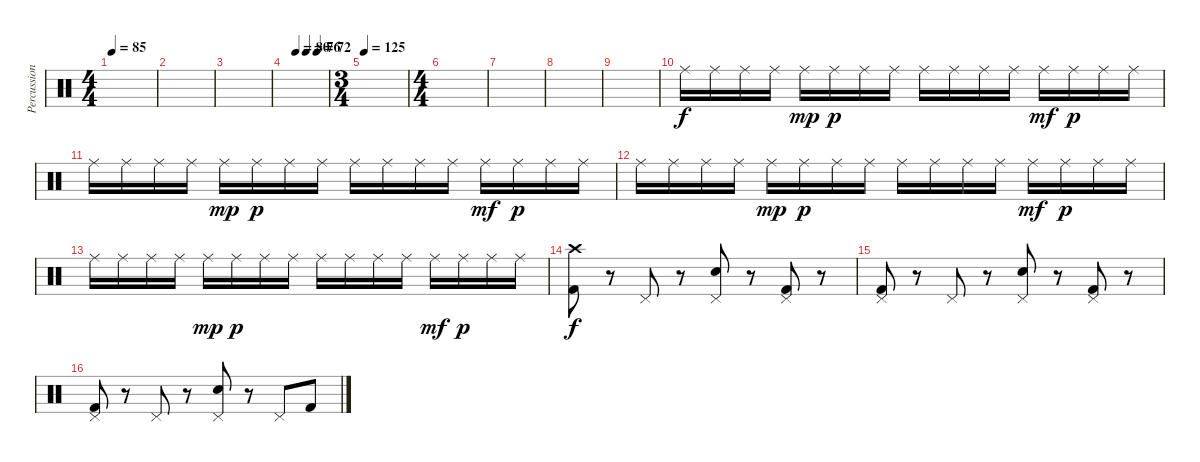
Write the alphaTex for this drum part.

\track ("Percussions" "Percussion") {instrument percussion}
\staff {score}
\articulation defaults
\ts (4 4)
\tempo 85
\clef neutral
\ks c
|
|
|
\tempo (80 0.25)
\tempo (76 0.5)
\tempo (72 0.75)
|
\ts (3 4)
\tempo 125
|
\ts (4 4)
|
|
|
|
"Ride (middle)".16 "Ride (middle)".16 "Ride (middle)".16 "Ride (middle)".16 "Ride (middle)".16{dy mp} "Ride (middle)".16{dy p} "Ride (middle)".16 "Ride (middle)".16 "Ride (middle)".16 "Ride (middle)".16 "Ride (middle)".16 "Ride (middle)".16 "Ride (middle)".16{dy mf} "Ride (middle)".16{dy p} "Ride (middle)".16 "Ride (middle)".16 |
"Ride (middle)".16 "Ride (middle)".16 "Ride (middle)".16 "Ride (middle)".16 "Ride (middle)".16{dy mp} "Ride (middle)".16{dy p} "Ride (middle)".16 "Ride (middle)".16 "Ride (middle)".16 "Ride (middle)".16 "Ride (middle)".16 "Ride (middle)".16 "Ride (middle)".16{dy mf} "Ride (middle)".16{dy p} "Ride (middle)".16 "Ride (middle)".16 |
"Ride (middle)".16 "Ride (middle)".16 "Ride (middle)".16 "Ride (middle)".16 "Ride (middle)".16{dy mp} "Ride (middle)".16{dy p} "Ride (middle)".16 "Ride (middle)".16 "Ride (middle)".16 "Ride (middle)".16 "Ride (middle)".16 "Ride (middle)".16 "Ride (middle)".16{dy mf} "Ride (middle)".16{dy p} "Ride (middle)".16 "Ride (middle)".16 |
"Ride (middle)".16 "Ride (middle)".16 "Ride (middle)".16 "Ride (middle)".16 "Ride (middle)".16{dy mp} "Ride (middle)".16{dy p} "Ride (middle)".16 "Ride (middle)".16 "Ride (middle)".16 "Ride (middle)".16 "Ride (middle)".16 "Ride (middle)".16 "Ride (middle)".16{dy mf} "Ride (middle)".16{dy p} "Ride (middle)".16 "Ride (middle)".16 |
("Crash high (hit)" "Kick (hit) 2").8{dy f} r.8 "Pedal Hi-Hat (hit)".8 r.8 ("Pedal Hi-Hat (hit)" "Electric Snare (hit)").8 r.8 ("Pedal Hi-Hat (hit)" "Kick (hit) 2").8 r.8 |
("Pedal Hi-Hat (hit)" "Kick (hit) 2").8 r.8 "Pedal Hi-Hat (hit)".8 r.8 ("Pedal Hi-Hat (hit)" "Electric Snare (hit)").8 r.8 ("Pedal Hi-Hat (hit)" "Kick (hit) 2").8 r.8 |
("Pedal Hi-Hat (hit)" "Kick (hit) 2").8 r.8 "Pedal Hi-Hat (hit)".8 r.8 ("Pedal Hi-Hat (hit)" "Electric Snare (hit)").8 r.8 "Pedal Hi-Hat (hit)".8 "Kick (hit) 2".8
